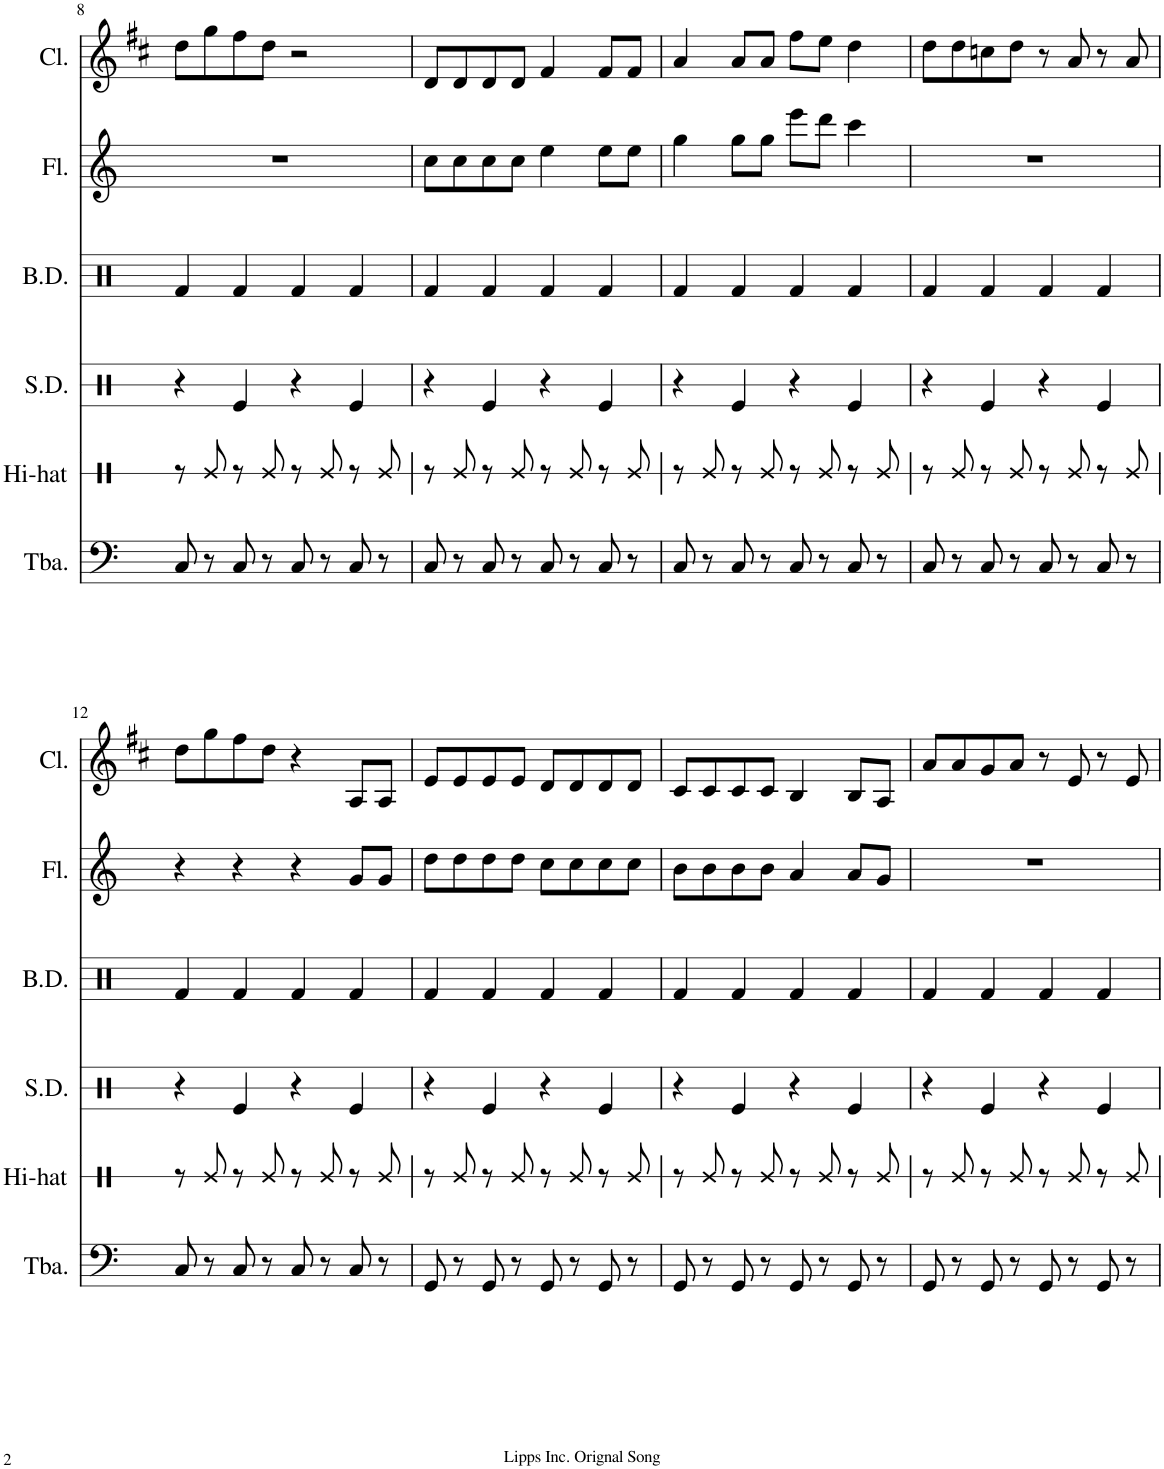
**kern	**kern	**kern	**kern	**kern	**kern
*part6	*part5	*part4	*part3	*part2	*part1
*staff6	*staff5	*staff4	*staff3	*staff2	*staff1
*I"Tuba	*I"Hi-hat	*I"Snare Drum	*I"Bass Drums	*I"Flute	*I"Clarinet
*I'Tba.	*I'Hi-hat	*I'S.D.	*I'B.D.	*I'Fl.	*I'Cl.
!!LO:PB:g=z
*clefF4	*clefX	*clefX	*clefX	*clefG2	*clefG2
*	*	*	*	*	*Trd1c2
*k[]	*k[]	*k[]	*k[]	*k[]	*k[f#c#]
*M4/4	*M4/4	*M4/4	*M4/4	*M4/4	*M4/4
=8	=8	=8	=8	=8	=8
8C/	8r	4r	4Rf/	1r	8dd\L
8r	8Re/	.	.	.	8gg\
8C/	8r	4Rg/	4Rf/	.	8ff#\
8r	8Re/	.	.	.	8dd\J
8C/	8r	4r	4Rf/	.	2r
8r	8Re/	.	.	.	.
8C/	8r	4Rg/	4Rf/	.	.
8r	8Re/	.	.	.	.
=9	=9	=9	=9	=9	=9
8C/	8r	4r	4Rf/	8cc\L	8d/L
8r	8Re/	.	.	8cc\	8d/
8C/	8r	4Rg/	4Rf/	8cc\	8d/
8r	8Re/	.	.	8cc\J	8d/J
8C/	8r	4r	4Rf/	4ee\	4f#/
8r	8Re/	.	.	.	.
8C/	8r	4Rg/	4Rf/	8ee\L	8f#/L
8r	8Re/	.	.	8ee\J	8f#/J
=10	=10	=10	=10	=10	=10
8C/	8r	4r	4Rf/	4gg\	4a/
8r	8Re/	.	.	.	.
8C/	8r	4Rg/	4Rf/	8gg\L	8a/L
8r	8Re/	.	.	8gg\J	8a/J
8C/	8r	4r	4Rf/	8eee\L	8ff#\L
8r	8Re/	.	.	8ddd\J	8ee\J
8C/	8r	4Rg/	4Rf/	4ccc\	4dd\
8r	8Re/	.	.	.	.
=11	=11	=11	=11	=11	=11
8C/	8r	4r	4Rf/	1r	8dd\L
8r	8Re/	.	.	.	8dd\
8C/	8r	4Rg/	4Rf/	.	8ccn\
8r	8Re/	.	.	.	8dd\J
8C/	8r	4r	4Rf/	.	8r
8r	8Re/	.	.	.	8a/
8C/	8r	4Rg/	4Rf/	.	8r
8r	8Re/	.	.	.	8a/
!!LO:LB:g=z
=12	=12	=12	=12	=12	=12
8C/	8r	4r	4Rf/	4r	8dd\L
8r	8Re/	.	.	.	8gg\
8C/	8r	4Rg/	4Rf/	4r	8ff#\
8r	8Re/	.	.	.	8dd\J
8C/	8r	4r	4Rf/	4r	4r
8r	8Re/	.	.	.	.
8C/	8r	4Rg/	4Rf/	8g/L	8A/L
8r	8Re/	.	.	8g/J	8A/J
=13	=13	=13	=13	=13	=13
8GG/	8r	4r	4Rf/	8dd\L	8e/L
8r	8Re/	.	.	8dd\	8e/
8GG/	8r	4Rg/	4Rf/	8dd\	8e/
8r	8Re/	.	.	8dd\J	8e/J
8GG/	8r	4r	4Rf/	8cc\L	8d/L
8r	8Re/	.	.	8cc\	8d/
8GG/	8r	4Rg/	4Rf/	8cc\	8d/
8r	8Re/	.	.	8cc\J	8d/J
=14	=14	=14	=14	=14	=14
8GG/	8r	4r	4Rf/	8b\L	8c#/L
8r	8Re/	.	.	8b\	8c#/
8GG/	8r	4Rg/	4Rf/	8b\	8c#/
8r	8Re/	.	.	8b\J	8c#/J
8GG/	8r	4r	4Rf/	4a/	4B/
8r	8Re/	.	.	.	.
8GG/	8r	4Rg/	4Rf/	8a/L	8B/L
8r	8Re/	.	.	8g/J	8A/J
=15	=15	=15	=15	=15	=15
8GG/	8r	4r	4Rf/	1r	8a/L
8r	8Re/	.	.	.	8a/
8GG/	8r	4Rg/	4Rf/	.	8g/
8r	8Re/	.	.	.	8a/J
8GG/	8r	4r	4Rf/	.	8r
8r	8Re/	.	.	.	8e/
8GG/	8r	4Rg/	4Rf/	.	8r
8r	8Re/	.	.	.	8e/
=	=	=	=	=	=
*-	*-	*-	*-	*-	*-
